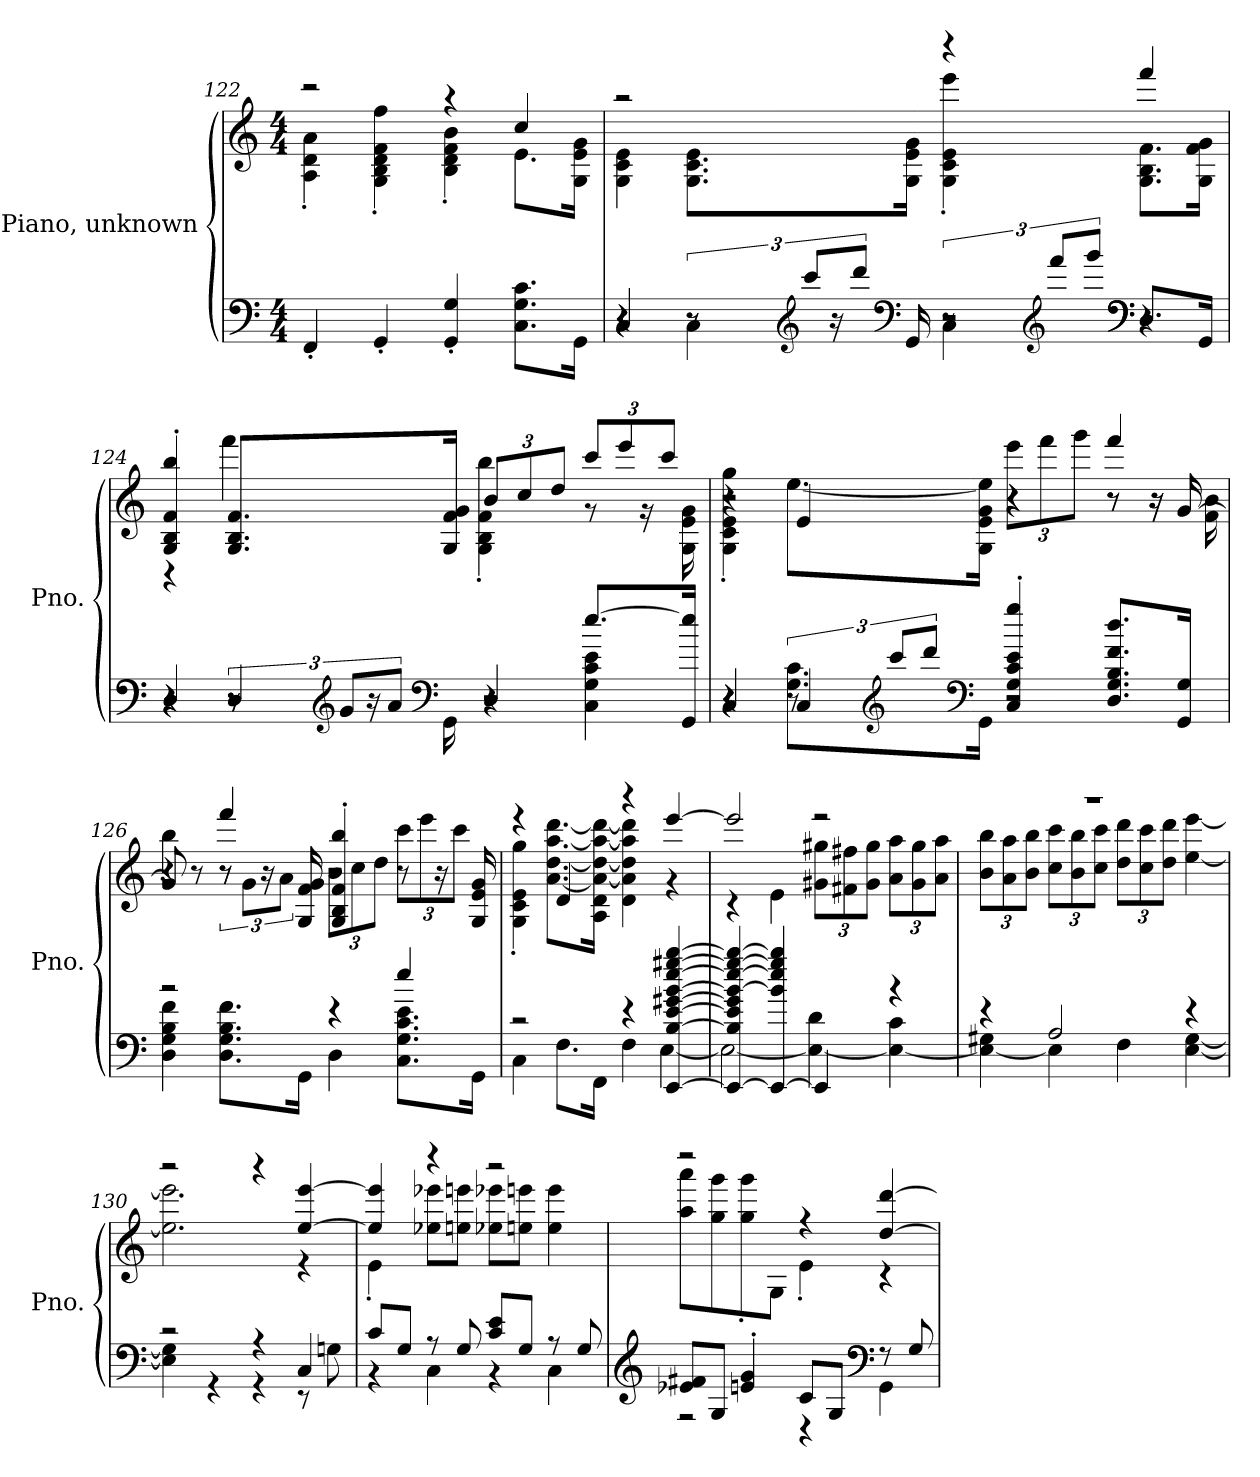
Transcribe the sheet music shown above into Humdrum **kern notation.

**kern	**kern
*part1	*part1
*staff2	*staff1
*I"Piano, unknown	*
*I'Pno.	*
*clefF4	*clefG2
*k[]	*k[]
*M4/4	*M4/4
=122	=122
*	*^
4FF'/	2r	4A\' 4d\' 4a\'
4GG'/	.	4G\' 4B\' 4d\' 4f\' 4ff\'
4GG/' 4G/'	4r	4B\' 4d\' 4f\' 4b\'
8.C\ 8.G\ 8.c\L	4cc/	8.e\L
16GG\Jk	.	16G\ 16e\ 16g\Jk
=123	=123	=123
*^	*	*
*	*^	*	*
4C/	4r	4r	2r	4G\ 4c\ 4e\
12r	4C\	8r	.	8.G\ 8.c\ 8.e\L
*clefG2	*	*	*	*
12ccc/L	.	.	.	.
.	.	16r	.	.
12ddd/J	.	.	.	.
*clefF4	*	*	*	*
.	.	16GG/	.	16G\ 16e\ 16g\Jk
12r	4C\	2r	4r	4G\' 4c\' 4e\' 4eee\'
*clefG2	*	*	*	*
12fff/L	.	.	.	.
12ggg/J	.	.	.	.
*clefF4	*	*	*	*
8.D/L	4r	.	4fff/	8.G\ 8.B\ 8.f\L
16GG/Jk	.	.	.	16G\ 16f\ 16g\Jk
!!LO:LB:g=z	!!
=124	=124	=124	=124	=124
4D/	4r	4r	4G/' 4B/' 4f/' 4bb/'	4r
12r	8r	4D/	8.G/ 8.B/ 8.f/L	4fff\
*clefG2	*	*	*	*
12g/L	.	.	.	.
.	16r	.	.	.
12a/J	.	.	.	.
*clefF4	*	*	*	*
.	16GG\	.	16G/ 16f/ 16g/Jk	.
*	*	*	*Xbrackettup	*
4D/	4r	2r	12b/L	4G\' 4B\' 4f\' 4bb\'
.	.	.	12cc/	.
.	.	.	12dd/J	.
[8.ee/L	4C\ 4G\ 4c\ 4e\	.	12ccc/L	8r
.	.	.	12eee/	.
.	.	.	.	16r
.	.	.	12ccc/J	.
16GG/ 16ee/]Jk	.	.	.	16G\ 16e\ 16g\
=125	=125	=125	=125	=125
*	*	*	*	*^
4C/	4r	4r	2r	4G\' 4c\' 4e\' 4gg\'	4r
12r	8.G\ 8.c\L	4C/	.	[8.ee\L	4e/
*clefG2	*	*	*	*	*
12ccc/L	.	.	.	.	.
12ddd/J	.	.	.	.	.
*clefF4	*	*	*	*	*
.	16GG\Jk	.	.	16G\ 16e\ 16g\ 16ee\]Jk	.
4C/' 4G/' 4c/' 4e/' 4gg/'	2r	2r	4r	12eee\L	4r
.	.	.	.	12fff\	.
.	.	.	.	12ggg\J	.
8.D/ 8.G/ 8.B/ 8.f/ 8.dd/L	.	.	8r	8r	4fff/
.	.	.	16r	16r	.
16GG/ 16G/Jk	.	.	[16g/	16f\ 16b\	.
*	*v	*v	*	*	*
!!LO:LB:g=z	!!	!!
=126	=126	=126	=126	=126
2r	4D\ 4G\ 4B\ 4f\	8g/]	4bb'\	4r
.	.	8r	.	.
*	*	*	*brackettup	*
.	8.D\ 8.G\ 8.B\ 8.f\L	4fff/	12r	8r
.	.	.	12g\L	.
.	.	.	.	16r
.	.	.	12a\J	.
.	16GG\Jk	.	.	16G/ 16f/ 16g/
*	*	*	*Xbrackettup	*
4r	4D\	2r	12b\L	4G/' 4B/' 4f/' 4bb/'
.	.	.	12cc\	.
.	.	.	12dd\J	.
4ee/	8.C\ 8.G\ 8.c\ 8.e\L	.	12ccc\L	8r
.	.	.	12eee\	.
.	.	.	.	16r
.	.	.	12ccc\J	.
.	16GG\Jk	.	.	16G/ 16e/ 16g/
*	*	*	*v	*v
=127	=127	=127	=127
2r	4C\	4r	4G\' 4c\' 4e\' 4gg\'
.	8.F\L	4d/	[8.a\ [8.dd\ [8.aa\ [8.ddd\L
.	16FF\Jk	.	16A\ 16d\ 16a\_ 16dd\_ 16aa\_ 16ddd\_Jk
4r	4F\	4r	4d\ 4a\] 4dd\] 4aa\] 4ddd\]
[4EE/ [4B/ [4e/ [4g#X/ [4b/ [4ee/ [4gg#X/ [4bb/	[4E\	[4eee/	4r
=128	=128	=128	=128
4EE/_ 4B/] 4e/] 4g#/] 4b/_ 4ee/_ 4gg#/_ 4bb/_	2E\_	2eee/]	4r
4EE/_ 4b/] 4ee/] 4gg#/] 4bb/]	.	.	4e\
4EE/]	4E\_ 4d\	2r	12g#X\ 12gg#X\L
.	.	.	12f#X\ 12ff#X\
.	.	.	12g#\ 12gg#\J
4r	4E\_ 4c\	.	12a\ 12aa\L
.	.	.	12g#\ 12gg#\
.	.	.	12a\ 12aa\J
!!LO:LB:g=z	!!
=129	=129	=129	=129
4r	4E\_ 4G#X\	1r	12b\ 12bb\L
.	.	.	12a\ 12aa\
.	.	.	12b\ 12bb\J
2A/	4E\]	.	12cc\ 12ccc\L
.	.	.	12b\ 12bb\
.	.	.	12cc\ 12ccc\J
.	4F\	.	12dd\ 12ddd\L
.	.	.	12cc\ 12ccc\
.	.	.	12dd\ 12ddd\J
4r	[4E\ [4G#\	.	[4ee\ [4eee\
=130	=130	=130	=130
2r	4E\] 4G#\]	2r	2.ee\] 2.eee\]
.	4r	.	.
4r	4r	4r	.
4C/	8r	[4ee/ [4eee/	4r
.	8Gn\	.	.
=131	=131	=131	=131
8c/L	4r	4ee/] 4eee/]	4e'\
8G/J	.	.	.
8r	4C\	4r	8ee-X\ 8eee-X\L
8G/	.	.	8een\ 8eeen\J
8c/ 8e/L	4r	2r	8ee-X\ 8eee-X\L
8G/J	.	.	8een\ 8eeen\J
8r	4C\	.	4ee\ 4eee\
8G/	.	.	.
!!LO:LB:g=z	!!
=132	=132	=132	=132
*clefG2	*	*	*
8e-X/ 8f#X/L	2r	2r	8aa\ 8aaa\L
8G/J	.	.	8gg\ 8ggg\
4en/' 4g/'	.	.	8gg\' 8ggg\'
.	.	.	8G\J
8c/L	4r	4r	4e'\
8G/J	.	.	.
*clefF4	*	*	*
8r	4GG\	[4dd/ [4ddd/	4r
8G/	.	.	.
*v	*v	*	*
*	*v	*v
=	=
*-	*-
